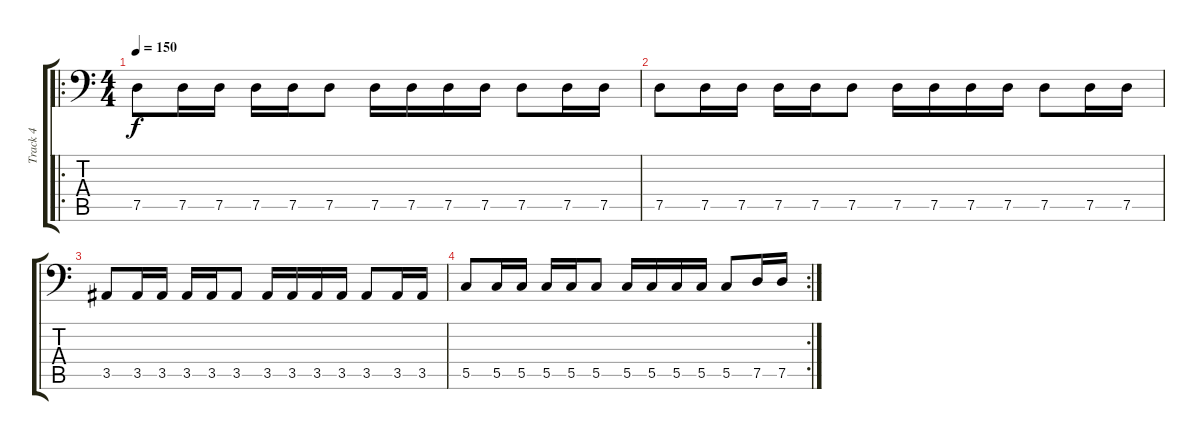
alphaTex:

\track ("Track 4" "Track 4") {instrument electricbasspick}
\staff {score tabs}
\tuning (D3 A2 F2 C2 G1 D1) {hide}
\ro
\ts (4 4)
\tempo 150
\clef f4
\ks c
7.5.8{dy f} 7.5.16 7.5.16 7.5.16 7.5.16 7.5.8 7.5.16 7.5.16 7.5.16 7.5.16 7.5.8 7.5.16 7.5.16 |
7.5.8 7.5.16 7.5.16 7.5.16 7.5.16 7.5.8 7.5.16 7.5.16 7.5.16 7.5.16 7.5.8 7.5.16 7.5.16 |
3.5.8 3.5.16 3.5.16 3.5.16 3.5.16 3.5.8 3.5.16 3.5.16 3.5.16 3.5.16 3.5.8 3.5.16 3.5.16 |
\rc 2
5.5.8 5.5.16 5.5.16 5.5.16 5.5.16 5.5.8 5.5.16 5.5.16 5.5.16 5.5.16 5.5.8 7.5.16 7.5.16
